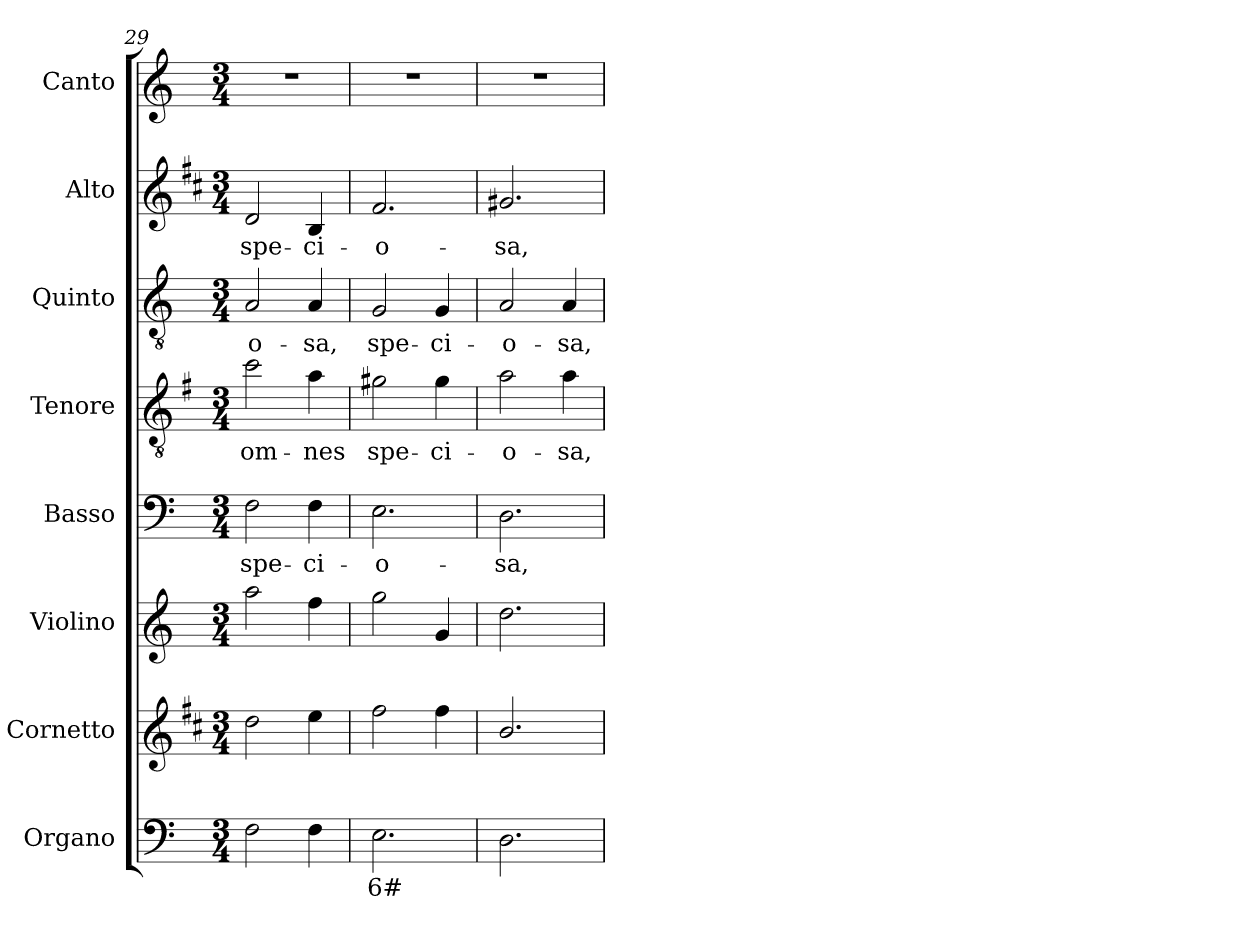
**kern	**text	**kern	**kern	**kern	**text	**kern	**text	**kern	**text	**kern	**text	**kern
*part8	*part8	*part7	*part6	*part5	*part5	*part4	*part4	*part3	*part3	*part2	*part2	*part1
*staff8	*staff8	*staff7	*staff6	*staff5	*staff5	*staff4	*staff4	*staff3	*staff3	*staff2	*staff2	*staff1
*I"Organo	*	*I"Cornetto	*I"Violino	*I"Basso	*	*I"Tenore	*	*I"Quinto	*	*I"Alto	*	*I"Canto
*I'Or	*	*I'Cto.	*I'Vln.	*I'B	*	*I'T	*	*	*	*I'A	*	*I'C
*clefF4	*	*clefG2	*clefG2	*clefF4	*	*clefGv2	*	*clefGv2	*	*clefG2	*	*clefG2
*	*	*ITrd1c2	*	*	*	*ITrd4c7	*	*	*	*ITrd1c2	*	*
*k[]	*	*k[]	*k[]	*k[]	*	*k[]	*	*k[]	*	*k[]	*	*k[]
*C:	*	*C:	*C:	*C:	*	*C:	*	*C:	*	*C:	*	*C:
*M3/4	*	*M3/4	*M3/4	*M3/4	*	*M3/4	*	*M3/4	*	*M3/4	*	*M3/4
=29	=29	=29	=29	=29	=29	=29	=29	=29	=29	=29	=29	=29
!	!	!	!	!	!LO:LY:b	!	!LO:LY:b	!	!LO:LY:b	!	!LO:LY:b	!
2F\	.	2cc\	2aa\	2F\	spe-	2f\	om-	2A/	-o-	2c/	spe-	2.r
!	!	!	!	!	!LO:LY:b	!	!LO:LY:b	!	!LO:LY:b	!	!LO:LY:b	!
4F\	.	4dd\	4ff\	4F\	-ci-	4d\	-nes	4A/	-sa,	4A/	-ci-	.
=30	=30	=30	=30	=30	=30	=30	=30	=30	=30	=30	=30	=30
!	!LO:LY:b	!	!	!	!LO:LY:b	!	!LO:LY:b	!	!LO:LY:b	!	!LO:LY:b	!
2.E\	6#	2ee\	2gg\	2.E\	-o-	2c#X\	spe-	2G/	spe-	2.e/	-o-	2.r
!	!	!	!	!	!	!	!LO:LY:b	!	!LO:LY:b	!	!	!
.	.	4ee\	4g/	.	.	4c#\	-ci-	4G/	-ci-	.	.	.
!!LO:PB:g=z
=31	=31	=31	=31	=31	=31	=31	=31	=31	=31	=31	=31	=31
!	!	!	!	!	!LO:LY:b	!	!LO:LY:b	!	!LO:LY:b	!	!LO:LY:b	!
2.D\	.	2.a/	2.dd\	2.D\	-sa,	2d\	-o-	2A/	-o-	2.f#X/	-sa,	2.r
!	!	!	!	!	!	!	!LO:LY:b	!	!LO:LY:b	!	!	!
.	.	.	.	.	.	4d\	-sa,	4A/	-sa,	.	.	.
=	=	=	=	=	=	=	=	=	=	=	=	=
*-	*-	*-	*-	*-	*-	*-	*-	*-	*-	*-	*-	*-
